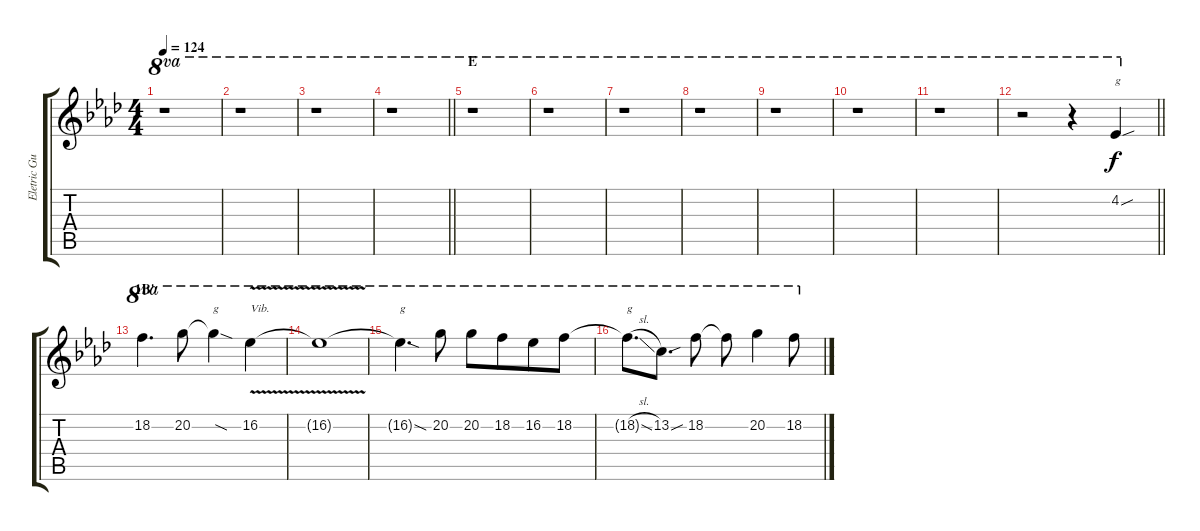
\track ("Eletric Guitar II" "Eletric Gu") {solo instrument overdrivenguitar}
\staff {score tabs}
\tuning (E4 B3 G3 D3 A2 E2) {hide}
\ts (4 4)
\tempo 124
\clef g2
\ks ab
r.1{ot 8va dy f} |
r.1{ot 8va} |
r.1{ot 8va} |
\barLineRight lightlight
r.1{ot 8va} |
\section ("" "E")
r.1{ot 8va} |
r.1{ot 8va} |
r.1{ot 8va} |
r.1{ot 8va} |
r.1{ot 8va} |
r.1{ot 8va} |
r.1{ot 8va} |
\barLineRight lightlight
r.2{ot 8va} r.4{ot 8va} 4.2{sou}.4{ot 8va txt "g"} |
\section ("" "1B'")
18.2.4{d ot 8va} 20.2.8{ot 8va} 20.2{sod t}.4{ot 8va txt "g"} 16.2{v}.4{ot 8va txt "Vib."} |
16.2{t}.1{ot 8va} |
16.2{sod t}.4{d ot 8va txt "g"} 20.2.8{ot 8va} 20.2.8{ot 8va} 18.2.8{ot 8va beam merge} 16.2.8{ot 8va} 18.2.8{ot 8va} |
18.2{sl t}.8{d ot 8va txt "g"} 13.2{sou}.8{d ot 8va} 18.2.8{ot 8va} 18.2{t}.8{ot 8va} 20.2.4{ot 8va} 18.2.8{ot 8va}
